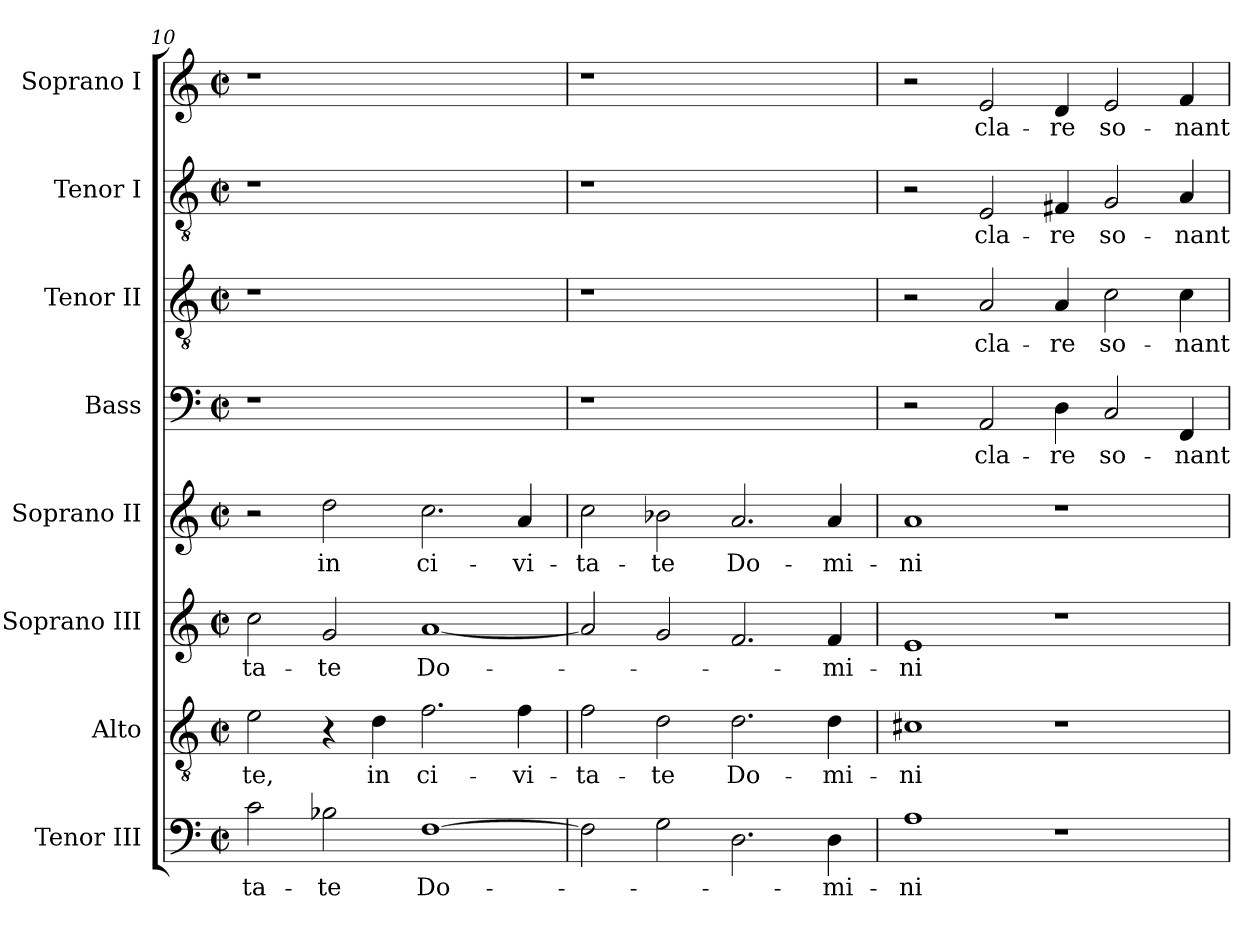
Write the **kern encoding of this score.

**kern	**text	**kern	**text	**kern	**text	**kern	**text	**kern	**text	**kern	**text	**kern	**text	**kern	**text
*part8	*part8	*part7	*part7	*part6	*part6	*part5	*part5	*part4	*part4	*part3	*part3	*part2	*part2	*part1	*part1
*staff8	*staff8	*staff7	*staff7	*staff6	*staff6	*staff5	*staff5	*staff4	*staff4	*staff3	*staff3	*staff2	*staff2	*staff1	*staff1
*I"Tenor III	*	*I"Alto	*	*I"Soprano III	*	*I"Soprano II	*	*I"Bass	*	*I"Tenor II	*	*I"Tenor I	*	*I"Soprano I	*
*	*	*I'T	*	*I'A	*	*	*	*	*	*	*	*	*	*	*
*clefF4	*	*clefGv2	*	*clefG2	*	*clefG2	*	*clefF4	*	*clefGv2	*	*clefGv2	*	*clefG2	*
*k[]	*	*k[]	*	*k[]	*	*k[]	*	*k[]	*	*k[]	*	*k[]	*	*k[]	*
*C:	*	*C:	*	*C:	*	*C:	*	*C:	*	*C:	*	*C:	*	*C:	*
*M2/2	*	*M2/2	*	*M2/2	*	*M2/2	*	*M2/2	*	*M2/2	*	*M2/2	*	*M2/2	*
*met(c|)	*	*met(c|)	*	*met(c|)	*	*met(c|)	*	*met(c|)	*	*met(c|)	*	*met(c|)	*	*met(c|)	*
=10	=10	=10	=10	=10	=10	=10	=10	=10	=10	=10	=10	=10	=10	=10	=10
!	!LO:LY:b	!	!LO:LY:b	!	!LO:LY:b	!	!	!LO:N:vis=1	!	!LO:N:vis=1	!	!LO:N:vis=1	!	!LO:N:vis=1	!
2c\	-ta-	2e\	-te,	2cc\	-ta-	2r	.	1r	.	1r	.	1r	.	1r	.
!	!LO:LY:b	!	!	!	!LO:LY:b	!	!LO:LY:b	!	!	!	!	!	!	!	!
2B-X\	-te	4r	.	2g/	-te	2dd\	in	.	.	.	.	.	.	.	.
!	!	!	!LO:LY:b	!	!	!	!	!	!	!	!	!	!	!	!
.	.	4d\	in	.	.	.	.	.	.	.	.	.	.	.	.
!	!LO:LY:b	!	!LO:LY:b	!	!LO:LY:b	!	!LO:LY:b	!	!	!	!	!	!	!	!
[>1F	Do-	2.f\	ci-	[<1a	Do-	2.cc\	ci-	1ryy	.	1ryy	.	1ryy	.	1ryy	.
!	!	!	!LO:LY:b	!	!	!	!LO:LY:b	!	!	!	!	!	!	!	!
.	.	4f\	-vi-	.	.	4a/	-vi-	.	.	.	.	.	.	.	.
=11	=11	=11	=11	=11	=11	=11	=11	=11	=11	=11	=11	=11	=11	=11	=11
!	!	!	!LO:LY:b	!	!	!	!LO:LY:b	!LO:N:vis=1	!	!LO:N:vis=1	!	!LO:N:vis=1	!	!LO:N:vis=1	!
2F\]	.	2f\	-ta-	2a/]	.	2cc\	-ta-	1r	.	1r	.	1r	.	1r	.
!	!	!	!LO:LY:b	!	!	!	!LO:LY:b	!	!	!	!	!	!	!	!
2G\	.	2d\	-te	2g/	.	2b-X\	-te	.	.	.	.	.	.	.	.
!	!	!	!LO:LY:b	!	!	!	!LO:LY:b	!	!	!	!	!	!	!	!
2.D\	.	2.d\	Do-	2.f/	.	2.a/	Do-	1ryy	.	1ryy	.	1ryy	.	1ryy	.
!	!LO:LY:b	!	!LO:LY:b	!	!LO:LY:b	!	!LO:LY:b	!	!	!	!	!	!	!	!
4D\	-mi-	4d\	-mi-	4f/	-mi-	4a/	-mi-	.	.	.	.	.	.	.	.
=12	=12	=12	=12	=12	=12	=12	=12	=12	=12	=12	=12	=12	=12	=12	=12
!	!LO:LY:b	!	!LO:LY:b	!	!LO:LY:b	!	!LO:LY:b	!	!	!	!	!	!	!	!
1A	-ni	1c#X	-ni	1e	-ni	1a	-ni	2r	.	2r	.	2r	.	2r	.
!	!	!	!	!	!	!	!	!	!LO:LY:b	!	!LO:LY:b	!	!LO:LY:b	!	!LO:LY:b
.	.	.	.	.	.	.	.	2AA/	cla-	2A/	cla-	2E/	cla-	2e/	cla-
!	!	!	!	!	!	!	!	!	!LO:LY:b	!	!LO:LY:b	!	!LO:LY:b	!	!LO:LY:b
1r	.	1r	.	1r	.	1r	.	4D\	-re	4A/	-re	4F#X/	-re	4d/	-re
!	!	!	!	!	!	!	!	!	!LO:LY:b	!	!LO:LY:b	!	!LO:LY:b	!	!LO:LY:b
.	.	.	.	.	.	.	.	2C/	so-	2c\	so-	2G/	so-	2e/	so-
!	!	!	!	!	!	!	!	!	!LO:LY:b	!	!LO:LY:b	!	!LO:LY:b	!	!LO:LY:b
.	.	.	.	.	.	.	.	4FF/	-nant	4c\	-nant	4A/	-nant	4f/	-nant
=	=	=	=	=	=	=	=	=	=	=	=	=	=	=	=
*-	*-	*-	*-	*-	*-	*-	*-	*-	*-	*-	*-	*-	*-	*-	*-
